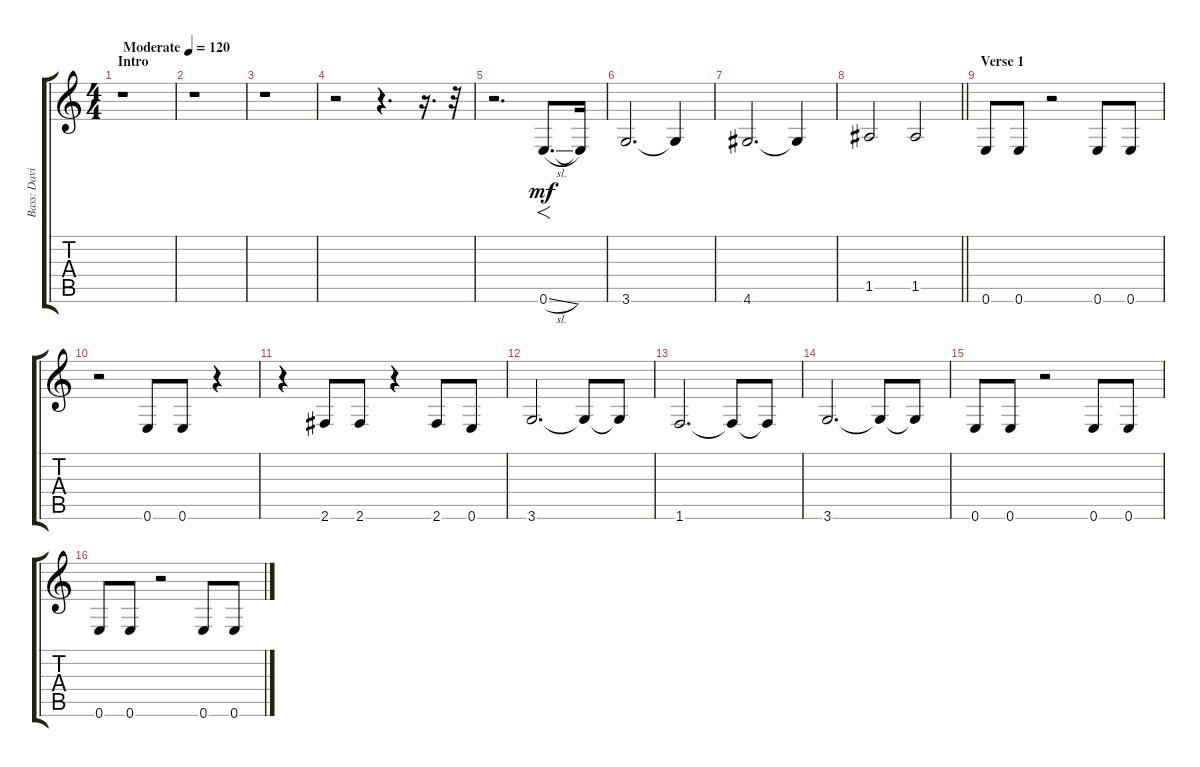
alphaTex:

\track ("Bass: David Gates" "Bass: Davi") {instrument electricbassfinger}
\staff {score tabs}
\tuning (E4 B3 G3 D3 A2 E2) {hide}
\ts (4 4)
\section ("" "Intro")
\tempo (120 "Moderate")
\clef g2
\ks c
r.1{dy mf instrument electricbassfinger} |
r.1 |
r.1 |
r.2 r.4{d instrument electricbassfinger} r.16{d} r.32 |
r.2{d} 0.6{sl}.8{f d} 0.6{t}.16 |
3.6.2{d} 3.6{t}.4 |
4.6.2{d} 4.6{t}.4 |
\barLineRight lightlight
1.5.2 1.5.2 |
\section ("" "Verse 1")
0.6.8 0.6.8 r.2 0.6.8 0.6.8 |
r.2 0.6.8 0.6.8 r.4 |
r.4 2.6.8 2.6.8 r.4 2.6.8 0.6.8 |
3.6.2{d} 3.6{t}.8 3.6{t}.8 |
1.6.2{d} 1.6{t}.8 1.6{t}.8 |
3.6.2{d} 3.6{t}.8 3.6{t}.8 |
0.6.8 0.6.8 r.2 0.6.8 0.6.8 |
0.6.8 0.6.8 r.2 0.6.8 0.6.8
